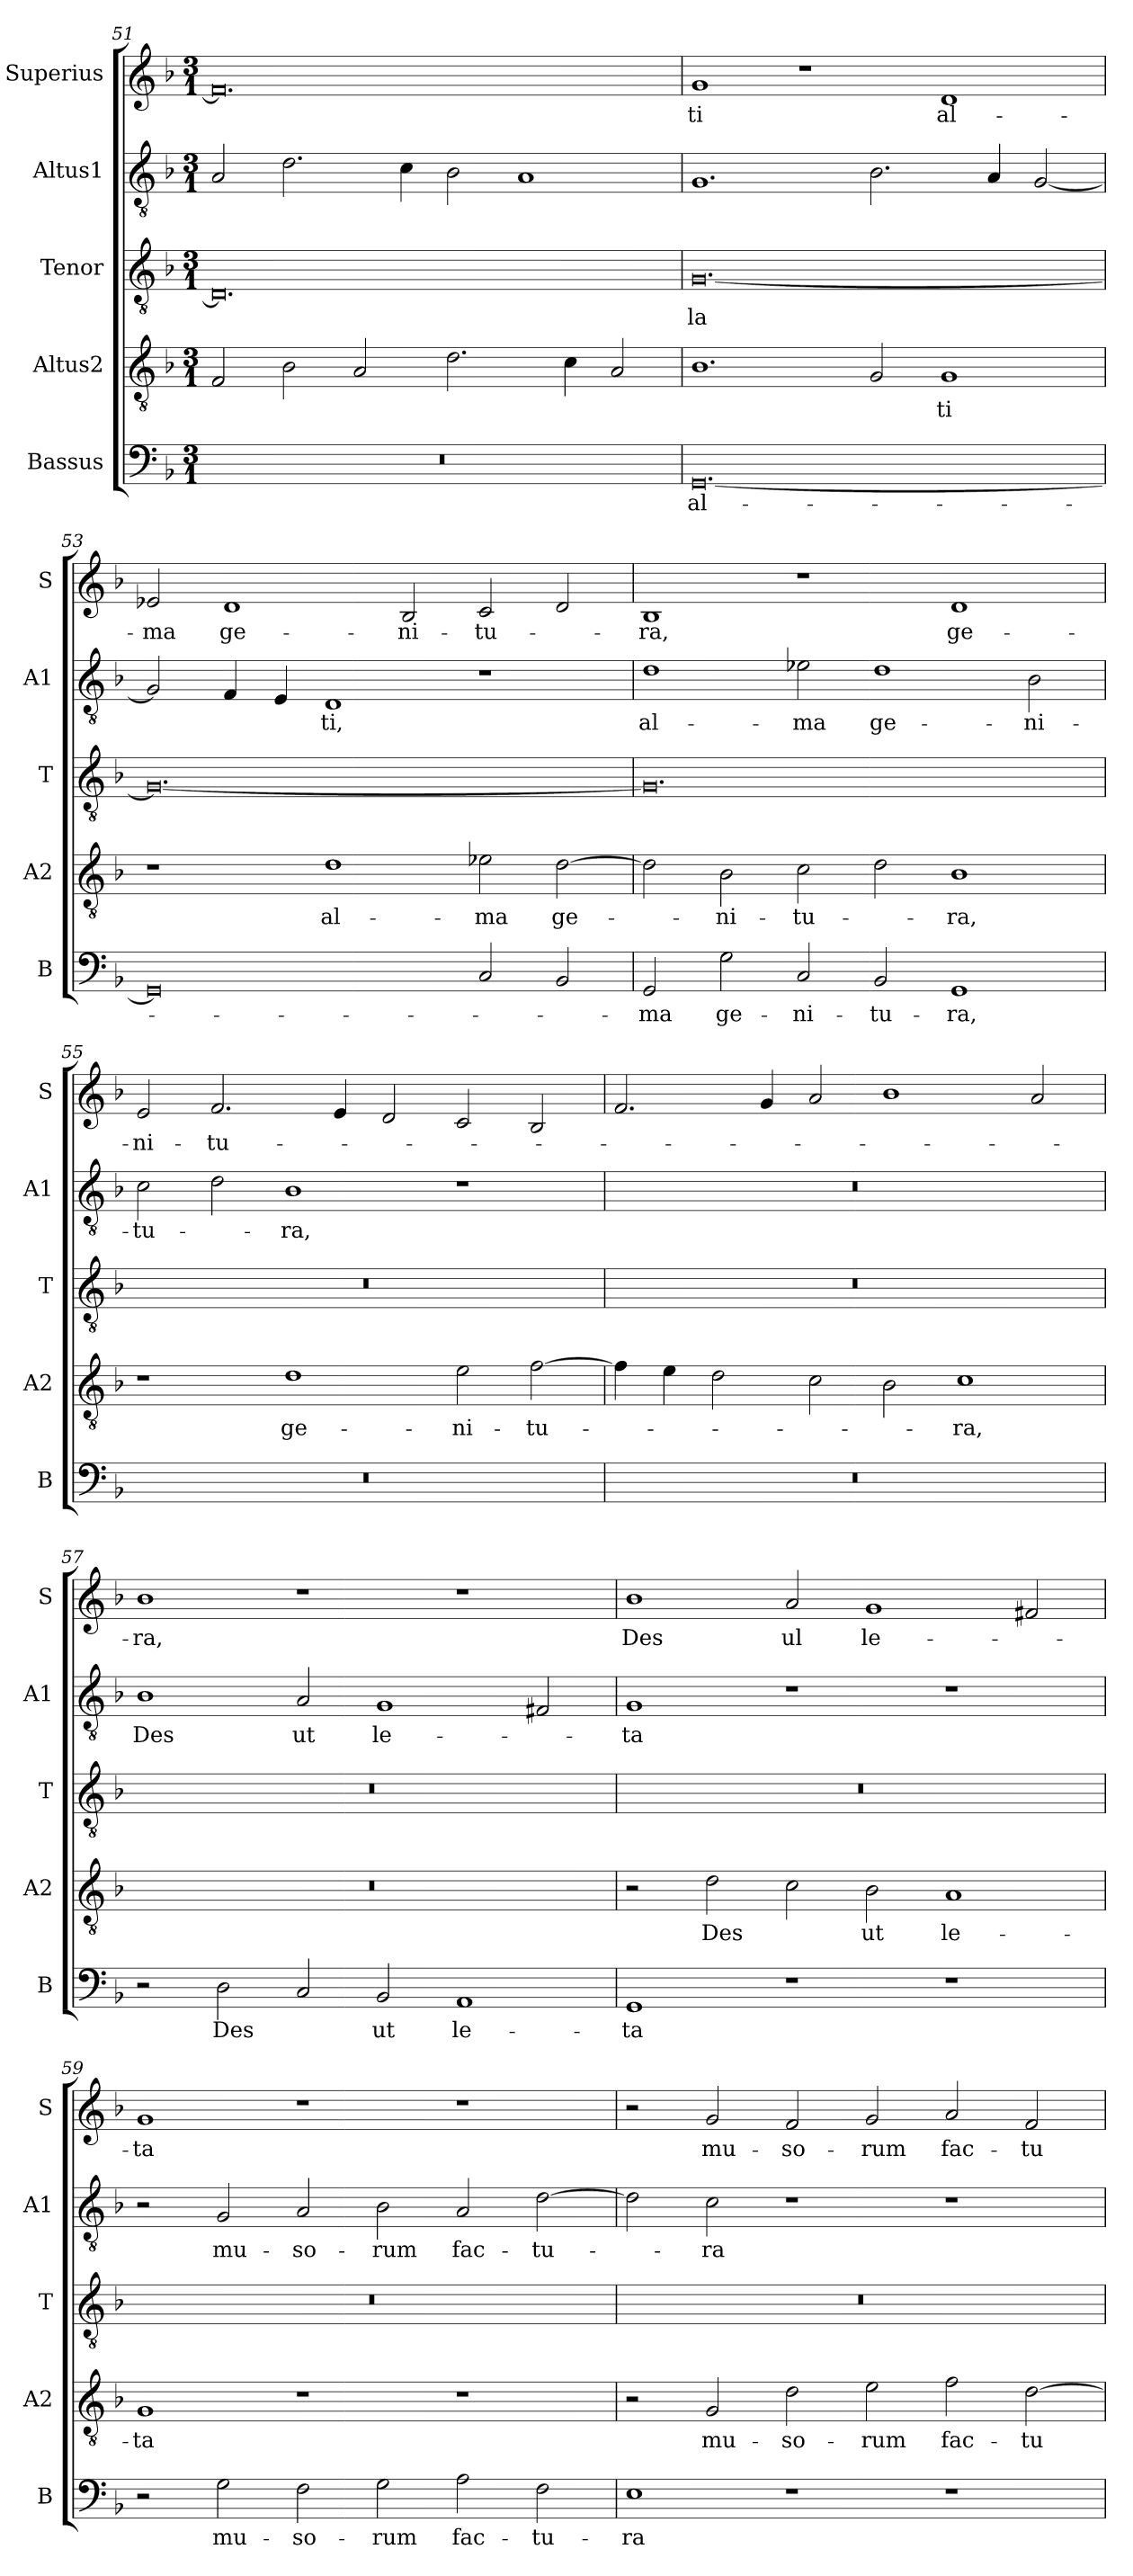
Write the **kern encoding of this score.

**kern	**text	**kern	**text	**kern	**text	**kern	**text	**kern	**text
*part5	*part5	*part4	*part4	*part3	*part3	*part2	*part2	*part1	*part1
*staff5	*staff5	*staff4	*staff4	*staff3	*staff3	*staff2	*staff2	*staff1	*staff1
*I"Bassus	*	*I"Altus2	*	*I"Tenor	*	*I"Altus1	*	*I"Superius	*
*I'B	*	*I'A2	*	*I'T	*	*I'A1	*	*I'S	*
*clefF4	*	*clefGv2	*	*clefGv2	*	*clefGv2	*	*clefG2	*
*k[b-]	*	*k[b-]	*	*k[b-]	*	*k[b-]	*	*k[b-]	*
*M3/1	*	*M3/1	*	*M3/1	*	*M3/1	*	*M3/1	*
=51	=51	=51	=51	=51	=51	=51	=51	=51	=51
0.r	.	2F/	.	0.D]	.	2A/	.	0.f]	.
.	.	2B-\	.	.	.	2.d\	.	.	.
.	.	2A/	.	.	.	.	.	.	.
.	.	.	.	.	.	4c\	.	.	.
.	.	2.d\	.	.	.	2B-\	.	.	.
.	.	.	.	.	.	1A	.	.	.
.	.	4c\	.	.	.	.	.	.	.
.	.	2A/	.	.	.	.	.	.	.
=52	=52	=52	=52	=52	=52	=52	=52	=52	=52
[0.GG	al-	1.B-	.	[0.G	la	1.G	.	1g	-ti
.	.	.	.	.	.	.	.	1r	.
.	.	2G/	.	.	.	2.B-\	.	.	.
.	.	1G	-ti	.	.	.	.	1d	al-
.	.	.	.	.	.	4A/	.	.	.
.	.	.	.	.	.	[2G/	.	.	.
=53	=53	=53	=53	=53	=53	=53	=53	=53	=53
0GG]	.	1r	.	0.G_	.	2G/]	.	2e-X/	-ma
.	.	.	.	.	.	4F/	.	1d	ge-
.	.	.	.	.	.	4E/	.	.	.
.	.	1d	al-	.	.	1D	-ti,	.	.
.	.	.	.	.	.	.	.	2B-/	-ni-
2C/	.	2e-X\	-ma	.	.	1r	.	2c/	-tu-
2BB-/	.	[2d\	ge-	.	.	.	.	2d/	.
=54	=54	=54	=54	=54	=54	=54	=54	=54	=54
2GG/	-ma	2d\]	.	0.G]	.	1d	al-	1B-	-ra,
2G\	ge-	2B-\	-ni-	.	.	.	.	.	.
2C/	-ni-	2c\	-tu-	.	.	2e-X\	-ma	1r	.
2BB-/	-tu-	2d\	.	.	.	1d	ge-	.	.
1GG	-ra,	1B-	-ra,	.	.	.	.	1d	ge-
.	.	.	.	.	.	2B-\	-ni-	.	.
=55	=55	=55	=55	=55	=55	=55	=55	=55	=55
0.r	.	1r	.	0.r	.	2c\	-tu-	2e/	-ni-
.	.	.	.	.	.	2d\	.	2.f/	-tu-
.	.	1d	ge-	.	.	1B-	-ra,	.	.
.	.	.	.	.	.	.	.	4e/	.
.	.	.	.	.	.	.	.	2d/	.
.	.	2e\	-ni-	.	.	1r	.	2c/	.
.	.	[2f\	-tu-	.	.	.	.	2B-/	.
=56	=56	=56	=56	=56	=56	=56	=56	=56	=56
0.r	.	4f\]	.	0.r	.	0.r	.	2.f/	.
.	.	4e\	.	.	.	.	.	.	.
.	.	2d\	.	.	.	.	.	.	.
.	.	.	.	.	.	.	.	4g/	.
.	.	2c\	.	.	.	.	.	2a/	.
.	.	2B-\	.	.	.	.	.	1b-	.
.	.	1c	-ra,	.	.	.	.	.	.
.	.	.	.	.	.	.	.	2a/	.
=57	=57	=57	=57	=57	=57	=57	=57	=57	=57
2r	.	0.r	.	0.r	.	1B-	Des	1b-	-ra,
2D\	Des	.	.	.	.	.	.	.	.
2C/	.	.	.	.	.	2A/	ut	1r	.
2BB-/	ut	.	.	.	.	1G	le-	.	.
1AA	le-	.	.	.	.	.	.	1r	.
.	.	.	.	.	.	2F#X/	.	.	.
=58	=58	=58	=58	=58	=58	=58	=58	=58	=58
1GG	-ta	2r	.	0.r	.	1G	-ta	1b-	Des
.	.	2d\	Des	.	.	.	.	.	.
1r	.	2c\	.	.	.	1r	.	2a/	ul
.	.	2B-\	ut	.	.	.	.	1g	le-
1r	.	1A	le-	.	.	1r	.	.	.
.	.	.	.	.	.	.	.	2f#X/	.
=59	=59	=59	=59	=59	=59	=59	=59	=59	=59
2r	.	1G	-ta	0.r	.	2r	.	1g	-ta
2G\	mu-	.	.	.	.	2G/	mu-	.	.
2F\	-so-	1r	.	.	.	2A/	-so-	1r	.
2G\	-rum	.	.	.	.	2B-\	-rum	.	.
2A\	fac-	1r	.	.	.	2A/	fac-	1r	.
2F\	-tu-	.	.	.	.	[2d\	-tu-	.	.
=60	=60	=60	=60	=60	=60	=60	=60	=60	=60
1E	-ra	2r	.	0.r	.	2d\]	.	2r	.
.	.	2G/	mu-	.	.	2c\	-ra	2g/	mu-
1r	.	2d\	-so-	.	.	1r	.	2f/	-so-
.	.	2e\	-rum	.	.	.	.	2g/	-rum
1r	.	2f\	fac-	.	.	1r	.	2a/	fac-
.	.	[2d\	-tu-	.	.	.	.	2f/	-tu-
=	=	=	=	=	=	=	=	=	=
*-	*-	*-	*-	*-	*-	*-	*-	*-	*-
